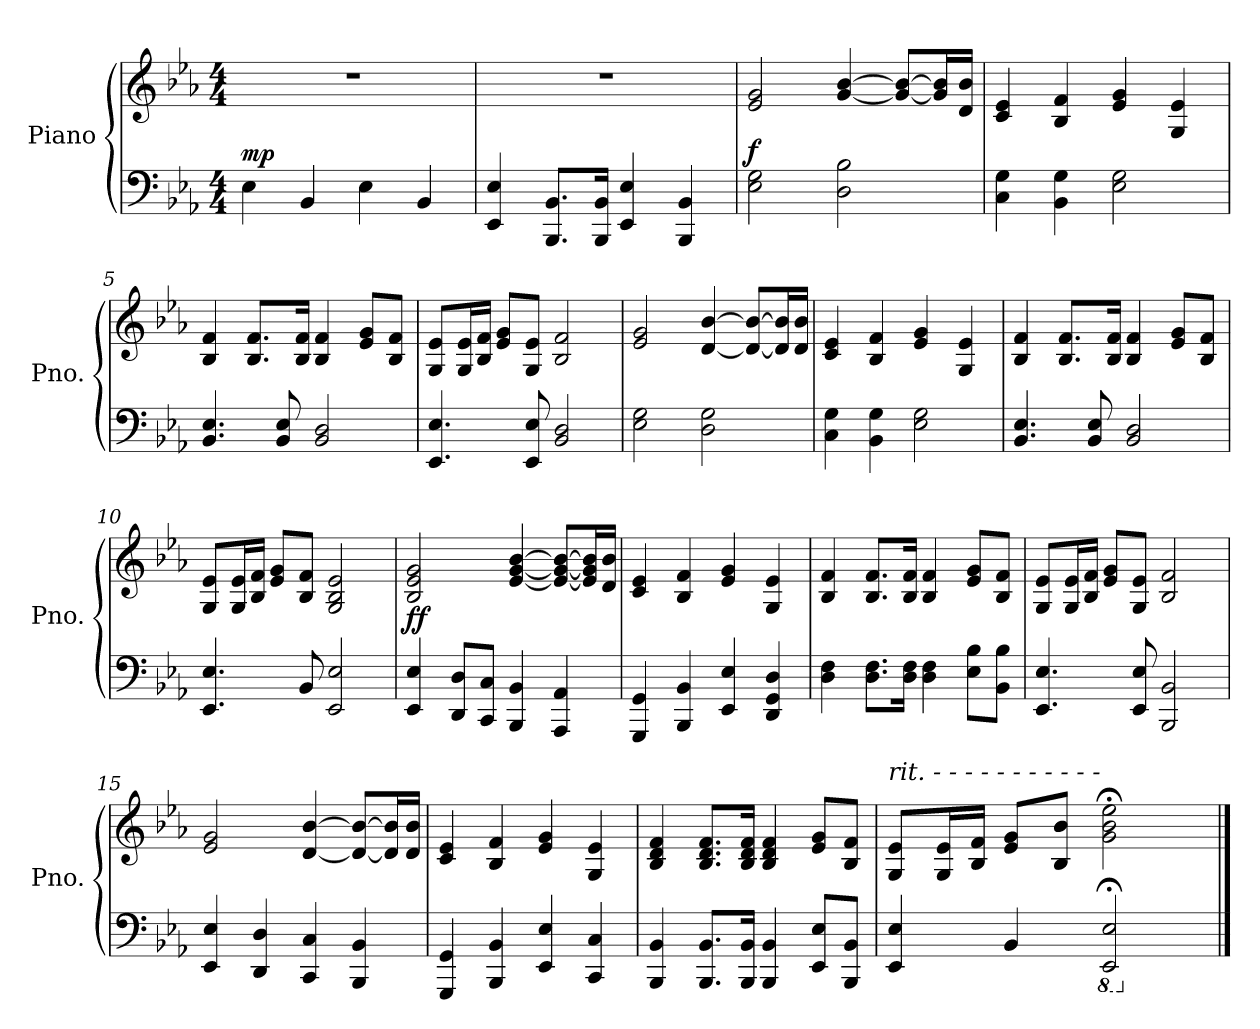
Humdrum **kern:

**kern	**kern	**dynam
*part1	*part1	*part1
*staff2	*staff1	*staff1/2
*I"Piano	*	*
*I'Pno.	*	*
*clefF4	*clefG2	*
*k[b-e-a-]	*k[b-e-a-]	*
*M4/4	*M4/4	*
*MM95	*MM95	*
=1	=1	=1
!	!	!LO:DY:a=2
4E-\	1r	mp
4BB-/	.	.
4E-\	.	.
4BB-/	.	.
=2	=2	=2
4EE-/ 4E-/	1r	.
8.BBB-/ 8.BB-/L	.	.
16BBB-/ 16BB-/Jk	.	.
4EE-/ 4E-/	.	.
4BBB-/ 4BB-/	.	.
=3	=3	=3
!	!	!LO:DY:a=2
2E-\ 2G\	2e-/ 2g/	f
2D\ 2B-\	[4g/ [4b-/	.
.	8g/_ 8b-/_L	.
.	16g/] 16b-/]L	.
.	16d/ 16b-/JJ	.
=4	=4	=4
4C\ 4G\	4c/ 4e-/	.
4BB-\ 4G\	4B-/ 4f/	.
2E-\ 2G\	4e-/ 4g/	.
.	4G/ 4e-/	.
=5	=5	=5
4.BB-/ 4.E-/	4B-/ 4f/	.
.	8.B-/ 8.f/L	.
8BB-/ 8E-/	.	.
.	16B-/ 16f/Jk	.
2BB-/ 2D/	4B-/ 4f/	.
.	8e-/ 8g/L	.
.	8B-/ 8f/J	.
=6	=6	=6
4.EE-/ 4.E-/	8G/ 8e-/L	.
.	16G/ 16e-/L	.
.	16B-/ 16f/JJ	.
.	8e-/ 8g/L	.
8EE-/ 8E-/	8G/ 8e-/J	.
2BB-/ 2D/	2B-/ 2f/	.
!!LO:LB:g=z
=7	=7	=7
2E-\ 2G\	2e-/ 2g/	.
2D\ 2G\	[4d/ [4b-/	.
.	8d/_ 8b-/_L	.
.	16d/] 16b-/]L	.
.	16d/ 16b-/JJ	.
=8	=8	=8
4C\ 4G\	4c/ 4e-/	.
4BB-\ 4G\	4B-/ 4f/	.
2E-\ 2G\	4e-/ 4g/	.
.	4G/ 4e-/	.
=9	=9	=9
4.BB-/ 4.E-/	4B-/ 4f/	.
.	8.B-/ 8.f/L	.
8BB-/ 8E-/	.	.
.	16B-/ 16f/Jk	.
2BB-/ 2D/	4B-/ 4f/	.
.	8e-/ 8g/L	.
.	8B-/ 8f/J	.
=10	=10	=10
4.EE-/ 4.E-/	8G/ 8e-/L	.
.	16G/ 16e-/L	.
.	16B-/ 16f/JJ	.
.	8e-/ 8g/L	.
8BB-/	8B-/ 8f/J	.
2EE-/ 2E-/	2G/ 2B-/ 2e-/	.
=11	=11	=11
!	!	!LO:DY:a=2
4EE-/ 4E-/	2B-/ 2e-/ 2g/	ff
8DD/ 8D/L	.	.
8CC/ 8C/J	.	.
4BBB-/ 4BB-/	[4e-/ [4g/ [4b-/	.
4AAA-/ 4AA-/	8e-/_ 8g/_ 8b-/_L	.
.	16e-/] 16g/] 16b-/]L	.
.	16d/ 16b-/JJ	.
=12	=12	=12
4GGG/ 4GG/	4c/ 4e-/	.
4BBB-/ 4BB-/	4B-/ 4f/	.
4EE-/ 4E-/	4e-/ 4g/	.
4DD/ 4GG/ 4D/	4G/ 4e-/	.
!!LO:LB:g=z
=13	=13	=13
4D\ 4F\	4B-/ 4f/	.
8.D\ 8.F\L	8.B-/ 8.f/L	.
16D\ 16F\Jk	16B-/ 16f/Jk	.
4D\ 4F\	4B-/ 4f/	.
8E-\ 8B-\L	8e-/ 8g/L	.
8BB-\ 8B-\J	8B-/ 8f/J	.
=14	=14	=14
4.EE-/ 4.E-/	8G/ 8e-/L	.
.	16G/ 16e-/L	.
.	16B-/ 16f/JJ	.
.	8e-/ 8g/L	.
8EE-/ 8E-/	8G/ 8e-/J	.
2BBB-/ 2BB-/	2B-/ 2f/	.
=15	=15	=15
4EE-/ 4E-/	2e-/ 2g/	.
4DD/ 4D/	.	.
4CC/ 4C/	[4d/ [4b-/	.
4BBB-/ 4BB-/	8d/_ 8b-/_L	.
.	16d/] 16b-/]L	.
.	16d/ 16b-/JJ	.
=16	=16	=16
4GGG/ 4GG/	4c/ 4e-/	.
4BBB-/ 4BB-/	4B-/ 4f/	.
4EE-/ 4E-/	4e-/ 4g/	.
4CC/ 4C/	4G/ 4e-/	.
=17	=17	=17
4BBB-/ 4BB-/	4B-/ 4d/ 4f/	.
8.BBB-/ 8.BB-/L	8.B-/ 8.d/ 8.f/L	.
16BBB-/ 16BB-/Jk	16B-/ 16d/ 16f/Jk	.
4BBB-/ 4BB-/	4B-/ 4d/ 4f/	.
8EE-/ 8E-/L	8e-/ 8g/L	.
8BBB-/ 8BB-/J	8B-/ 8f/J	.
!!LO:LB:g=z
=18	=18	=18
!	!LO:TX:a:i:t=rit.  -   -   -   -   -   -   -   -   -   -   -	!
4EE-/ 4E-/	8G/ 8e-/L	.
.	16G/ 16e-/L	.
.	16B-/ 16f/JJ	.
4BB-/	8e-/ 8g/L	.
.	8B-/ 8b-/J	.
*8ba	*	*
2EEE-/;< 2EE-/;<	2g\;< 2b-\;< 2ee-\;<	.
*X8ba	*	*
==	==	==
*-	*-	*-
